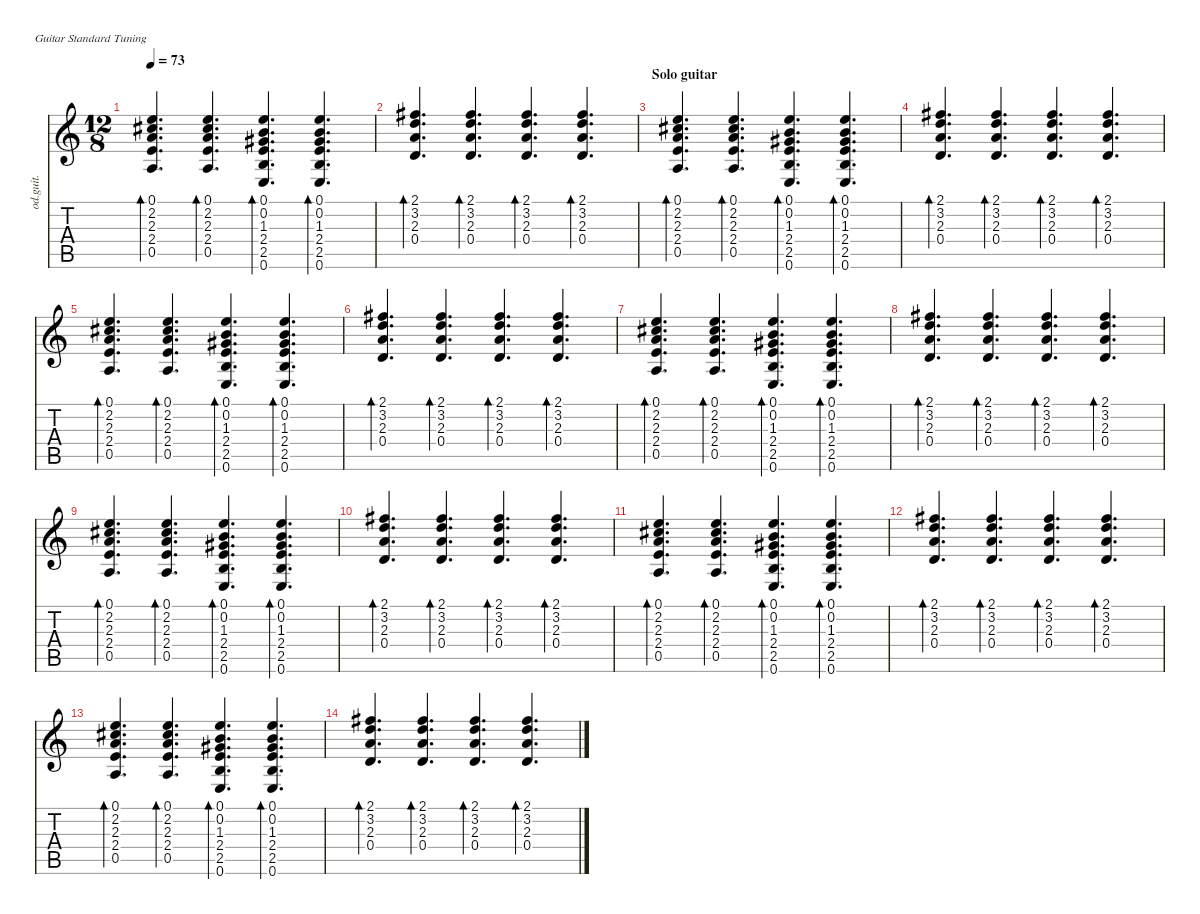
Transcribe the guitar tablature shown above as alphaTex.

\defaultSystemsLayout 4
\hideDynamics
\bracketExtendMode nobrackets
\otherSystemsTrackNameOrientation horizontal
\track ("Guitar (overdrive)" "od.guit.") {instrument overdrivenguitar}
\staff {score tabs}
\tuning (E4 B3 G3 D3 A2 E2)
\ts (12 8)
\section ("" "")
\tempo 73
\clef g2
\ks c
(0.1 2.2{acc #} 2.3 2.4 0.5).4{d bd 60 dy f beam Up} (0.1 2.2{acc #} 2.3 2.4 0.5).4{d bd 60 beam Up} (0.1 0.2 1.3{acc #} 2.4 2.5 0.6).4{d bd 60 beam Up} (0.1 0.2 1.3{acc #} 2.4 2.5 0.6).4{d bd 60 beam Up} |
(2.1{acc #} 3.2 2.3 0.4).4{d bd 60 beam Up} (2.1{acc #} 3.2 2.3 0.4).4{d bd 60 beam Up} (2.1{acc #} 3.2 2.3 0.4).4{d bd 60 beam Up} (2.1{acc #} 3.2 2.3 0.4).4{d bd 60 beam Up} |
\section ("" "Solo guitar")
(0.1 2.2{acc #} 2.3 2.4 0.5).4{d bd 60 beam Up} (0.1 2.2{acc #} 2.3 2.4 0.5).4{d bd 60 beam Up} (0.1 0.2 1.3{acc #} 2.4 2.5 0.6).4{d bd 60 beam Up} (0.1 0.2 1.3{acc #} 2.4 2.5 0.6).4{d bd 60 beam Up} |
(2.1{acc #} 3.2 2.3 0.4).4{d bd 60 beam Up} (2.1{acc #} 3.2 2.3 0.4).4{d bd 60 beam Up} (2.1{acc #} 3.2 2.3 0.4).4{d bd 60 beam Up} (2.1{acc #} 3.2 2.3 0.4).4{d bd 60 beam Up} |
(0.1 2.2{acc #} 2.3 2.4 0.5).4{d bd 60 beam Up} (0.1 2.2{acc #} 2.3 2.4 0.5).4{d bd 60 beam Up} (0.1 0.2 1.3{acc #} 2.4 2.5 0.6).4{d bd 60 beam Up} (0.1 0.2 1.3{acc #} 2.4 2.5 0.6).4{d bd 60 beam Up} |
(2.1{acc #} 3.2 2.3 0.4).4{d bd 60 beam Up} (2.1{acc #} 3.2 2.3 0.4).4{d bd 60 beam Up} (2.1{acc #} 3.2 2.3 0.4).4{d bd 60 beam Up} (2.1{acc #} 3.2 2.3 0.4).4{d bd 60 beam Up} |
(0.1 2.2{acc #} 2.3 2.4 0.5).4{d bd 60 beam Up} (0.1 2.2{acc #} 2.3 2.4 0.5).4{d bd 60 beam Up} (0.1 0.2 1.3{acc #} 2.4 2.5 0.6).4{d bd 60 beam Up} (0.1 0.2 1.3{acc #} 2.4 2.5 0.6).4{d bd 60 beam Up} |
(2.1{acc #} 3.2 2.3 0.4).4{d bd 60 beam Up} (2.1{acc #} 3.2 2.3 0.4).4{d bd 60 beam Up} (2.1{acc #} 3.2 2.3 0.4).4{d bd 60 beam Up} (2.1{acc #} 3.2 2.3 0.4).4{d bd 60 beam Up} |
(0.1 2.2{acc #} 2.3 2.4 0.5).4{d bd 60 beam Up} (0.1 2.2{acc #} 2.3 2.4 0.5).4{d bd 60 beam Up} (0.1 0.2 1.3{acc #} 2.4 2.5 0.6).4{d bd 60 beam Up} (0.1 0.2 1.3{acc #} 2.4 2.5 0.6).4{d bd 60 beam Up} |
(2.1{acc #} 3.2 2.3 0.4).4{d bd 60 beam Up} (2.1{acc #} 3.2 2.3 0.4).4{d bd 60 beam Up} (2.1{acc #} 3.2 2.3 0.4).4{d bd 60 beam Up} (2.1{acc #} 3.2 2.3 0.4).4{d bd 60 beam Up} |
(0.1 2.2{acc #} 2.3 2.4 0.5).4{d bd 60 beam Up} (0.1 2.2{acc #} 2.3 2.4 0.5).4{d bd 60 beam Up} (0.1 0.2 1.3{acc #} 2.4 2.5 0.6).4{d bd 60 beam Up} (0.1 0.2 1.3{acc #} 2.4 2.5 0.6).4{d bd 60 beam Up} |
(2.1{acc #} 3.2 2.3 0.4).4{d bd 60 beam Up} (2.1{acc #} 3.2 2.3 0.4).4{d bd 60 beam Up} (2.1{acc #} 3.2 2.3 0.4).4{d bd 60 beam Up} (2.1{acc #} 3.2 2.3 0.4).4{d bd 60 beam Up} |
(0.1 2.2{acc #} 2.3 2.4 0.5).4{d bd 60 beam Up} (0.1 2.2{acc #} 2.3 2.4 0.5).4{d bd 60 beam Up} (0.1 0.2 1.3{acc #} 2.4 2.5 0.6).4{d bd 60 beam Up} (0.1 0.2 1.3{acc #} 2.4 2.5 0.6).4{d bd 60 beam Up} |
(2.1{acc #} 3.2 2.3 0.4).4{d bd 60 beam Up} (2.1{acc #} 3.2 2.3 0.4).4{d bd 60 beam Up} (2.1{acc #} 3.2 2.3 0.4).4{d bd 60 beam Up} (2.1{acc #} 3.2 2.3 0.4).4{d bd 60 beam Up}
